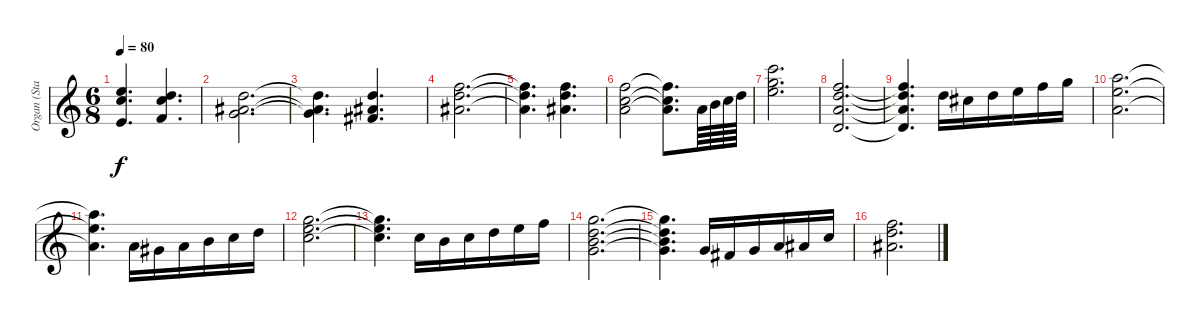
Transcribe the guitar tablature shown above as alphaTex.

\track ("Organ (Staff 1)" "Organ (Sta") {instrument rockorgan}
\staff {score}
\tuning (E4 B3 G3 D3 A2 E2 B1) {hide}
\ts (6 8)
\tempo 80
\clef g2
\ks c
(12.1{t} 13.2{t} 9.3{t}).4{d dy f} (8.1 15.2 10.3).4{d} |
(3.1 11.2 19.3).2{d} |
(3.1{t} 11.2{t} 19.3{t}).4{d} (10.1 11.2 11.3).4{d} |
(6.1 15.2 22.3).2{d} |
(6.1{t} 15.2{t} 22.3{t}).4{d} (13.1 11.2 19.3).4{d} |
(5.1 13.2 22.3).2 (5.1{t} 13.2{t} 22.3{t}).8{d} 5.1.64 7.1.64 8.1.64 10.1.64 |
(12.1 20.2 29.3).2{d} |
(5.1 3.2 19.3 27.4).2{d} |
(5.1{t} 3.2{t} 19.3{t} 27.4{t}).4{d} 10.1.16 9.1.16 10.1.16 12.1.16 13.1.16 15.1.16 |
(5.1 17.2 26.3).2{d} |
(5.1{t} 17.2{t} 26.3{t}).4{d} 5.1.16 4.1.16 5.1.16 7.1.16 8.1.16 10.1.16 |
(8.1 20.2 21.3).2{d} |
(8.1{t} 20.2{t} 21.3{t}).4{d} 8.1.16 7.1.16 8.1.16 10.1.16 12.1.16 13.1.16 |
(3.1 15.2 16.3 29.4).2{d} |
(3.1{t} 15.2{t} 16.3{t} 29.4{t}).4{d} 3.1.16 2.1.16 3.1.16 5.1.16 6.1.16 8.1.16 |
(6.1 18.2 19.3).2{d}
